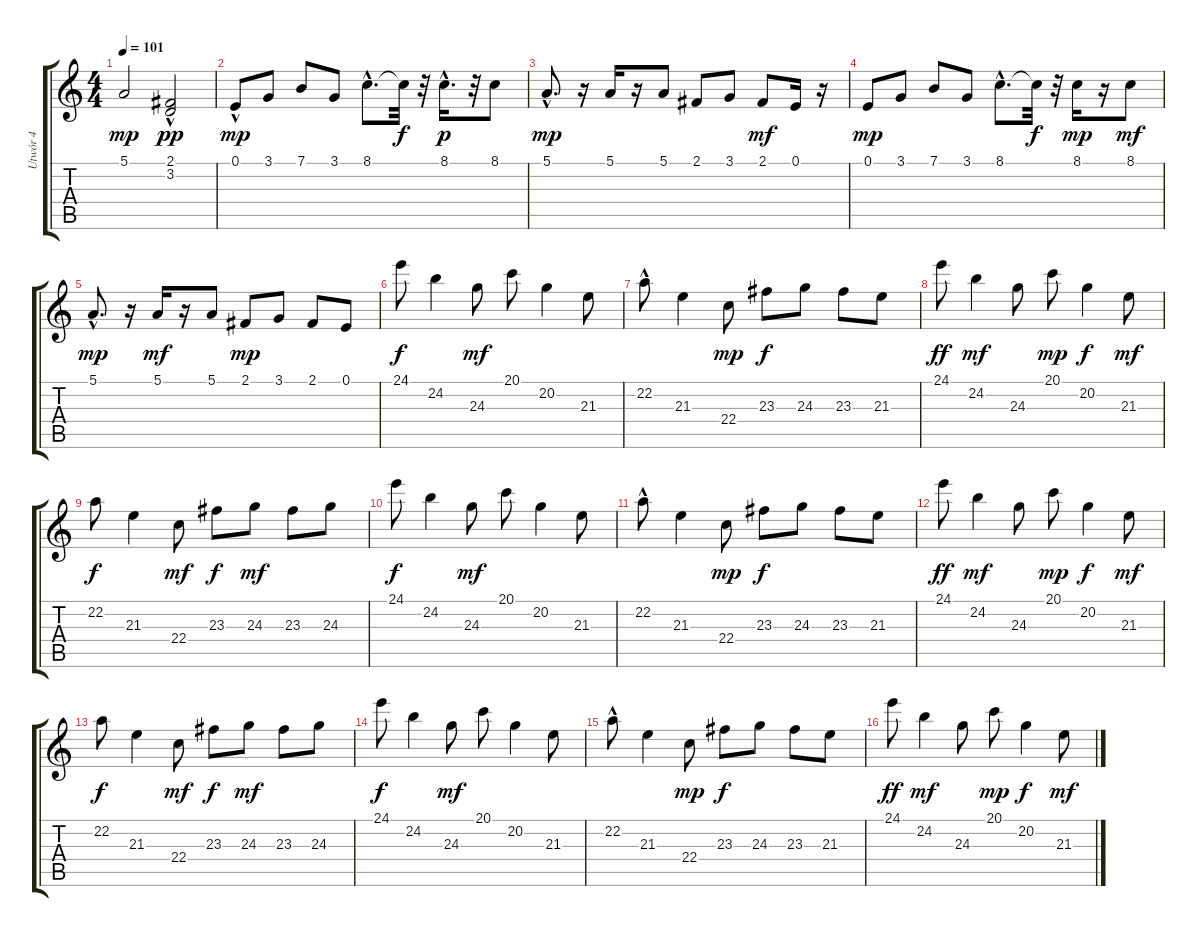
\track ("Utwór 4" "Utwór 4") {instrument electricpiano1}
\staff {score tabs}
\tuning (E4 B3 G3 D3 A2 E2) {hide}
\ts (4 4)
\tempo 101
\clef g2
\ks c
5.1.2{dy mp} (2.1{hac} 3.2).2{dy pp} |
0.1{hac}.8{dy mp} 3.1.8 7.1.8 3.1.8 8.1{hac}.8{d} 8.1{t}.32{dy f} r.32 8.1{hac}.16{d dy p} r.32 8.1.8 |
5.1{hac}.8{d dy mp} r.16 5.1.16 r.16 5.1.8 2.1.8 3.1.8 2.1.8{dy mf} 0.1.16 r.16 |
0.1.8{dy mp} 3.1.8 7.1.8 3.1.8 8.1{hac}.8{d} 8.1{t}.32{dy f} r.32 8.1.16{dy mp} r.16 8.1.8{dy mf} |
5.1{hac}.8{d dy mp} r.16 5.1.16{dy mf} r.16 5.1.8 2.1.8{dy mp} 3.1.8 2.1.8 0.1.8 |
24.1.8{dy f} 24.2.4 24.3.8{dy mf} 20.1.8 20.2.4 21.3.8 |
22.2{hac}.8 21.3.4 22.4.8{dy mp} 23.3.8{dy f} 24.3.8 23.3.8 21.3.8 |
24.1.8{dy ff} 24.2.4{dy mf} 24.3.8 20.1.8{dy mp} 20.2.4{dy f} 21.3.8{dy mf} |
22.2.8{dy f} 21.3.4 22.4.8{dy mf} 23.3.8{dy f} 24.3.8{dy mf} 23.3.8 24.3.8 |
24.1.8{dy f} 24.2.4 24.3.8{dy mf} 20.1.8 20.2.4 21.3.8 |
22.2{hac}.8 21.3.4 22.4.8{dy mp} 23.3.8{dy f} 24.3.8 23.3.8 21.3.8 |
24.1.8{dy ff} 24.2.4{dy mf} 24.3.8 20.1.8{dy mp} 20.2.4{dy f} 21.3.8{dy mf} |
22.2.8{dy f} 21.3.4 22.4.8{dy mf} 23.3.8{dy f} 24.3.8{dy mf} 23.3.8 24.3.8 |
24.1.8{dy f} 24.2.4 24.3.8{dy mf} 20.1.8 20.2.4 21.3.8 |
22.2{hac}.8 21.3.4 22.4.8{dy mp} 23.3.8{dy f} 24.3.8 23.3.8 21.3.8 |
24.1.8{dy ff} 24.2.4{dy mf} 24.3.8 20.1.8{dy mp} 20.2.4{dy f} 21.3.8{dy mf}
